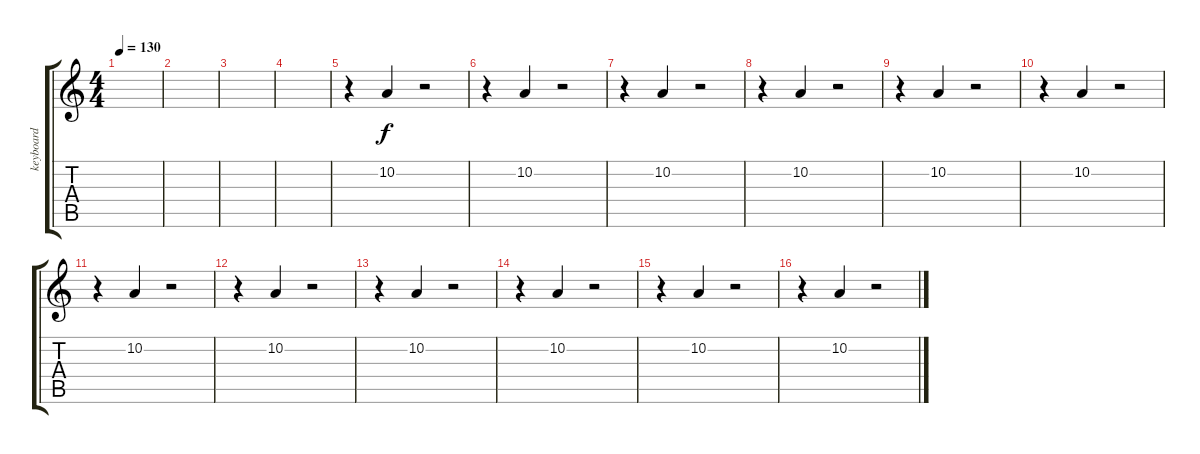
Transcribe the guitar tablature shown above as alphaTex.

\track ("keyboard" "keyboard") {instrument pad1newage}
\staff {score tabs}
\tuning (E4 B3 G3 D3 A2 E2) {hide}
\ts (4 4)
\tempo 130
\clef g2
\ks c
|
|
|
|
r.4 10.2.4 r.2 |
r.4 10.2.4 r.2 |
r.4 10.2.4 r.2 |
r.4 10.2.4 r.2 |
r.4 10.2.4 r.2 |
r.4 10.2.4 r.2 |
r.4 10.2.4 r.2 |
r.4 10.2.4 r.2 |
r.4 10.2.4 r.2 |
r.4 10.2.4 r.2 |
r.4 10.2.4 r.2 |
r.4 10.2.4 r.2
